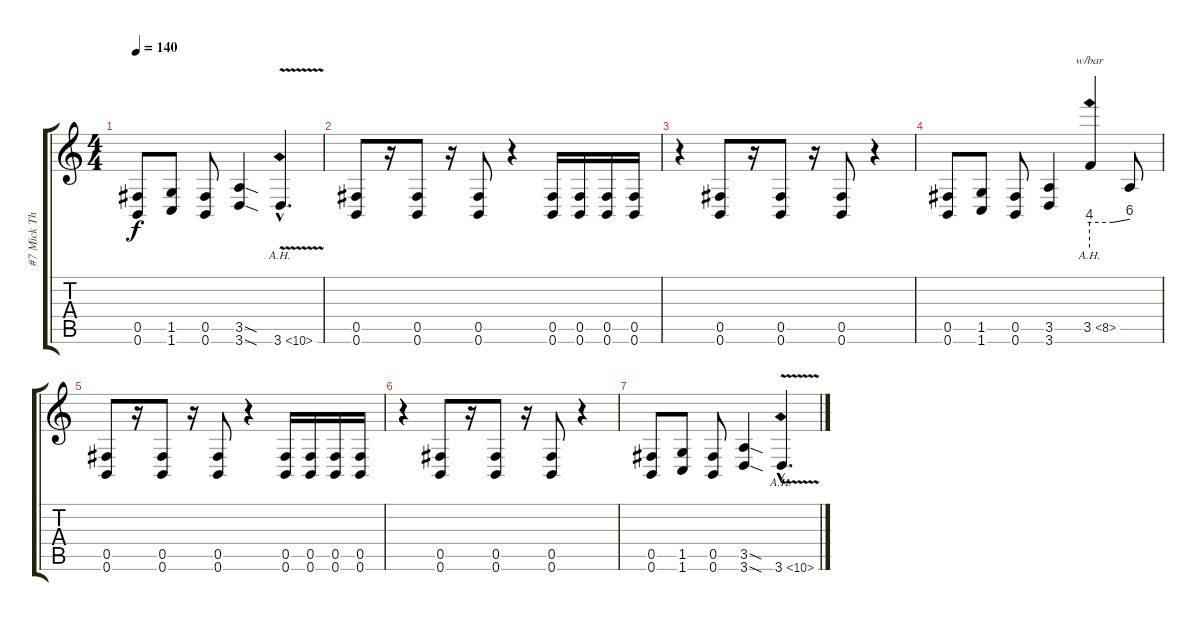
\track ("#7 Mick Thompson - 1st Guitar" "#7 Mick Th") {instrument distortionguitar}
\staff {score tabs}
\tuning (Db4 Ab3 E3 B2 Gb2 B1) {hide}
\ts (4 4)
\tempo 140
\clef g2
\ks c
(0.5 0.6).8{dy f} (1.5 1.6).8 (0.5 0.6).8 (3.5{sod} 3.6{sod}).4 3.6{ah 7 v hac}.4{d} |
(0.5 0.6).8 r.16 (0.5 0.6).8 r.16 (0.5 0.6).8 r.4 (0.5 0.6).16 (0.5 0.6).16 (0.5 0.6).16 (0.5 0.6).16 |
r.4 (0.5 0.6).8 r.16 (0.5 0.6).8 r.16 (0.5 0.6).8 r.4 |
(0.5 0.6).8 (1.5 1.6).8 (0.5 0.6).8 (3.5 3.6).4 3.5{ah 5}.4{tbe (custom default 0 16 35 16 60 24)} 3.5{t}.8 |
(0.5 0.6).8 r.16 (0.5 0.6).8 r.16 (0.5 0.6).8 r.4 (0.5 0.6).16 (0.5 0.6).16 (0.5 0.6).16 (0.5 0.6).16 |
r.4 (0.5 0.6).8 r.16 (0.5 0.6).8 r.16 (0.5 0.6).8 r.4 |
(0.5 0.6).8 (1.5 1.6).8 (0.5 0.6).8 (3.5{sod} 3.6{sod}).4 3.6{ah 7 v hac}.4{d}
